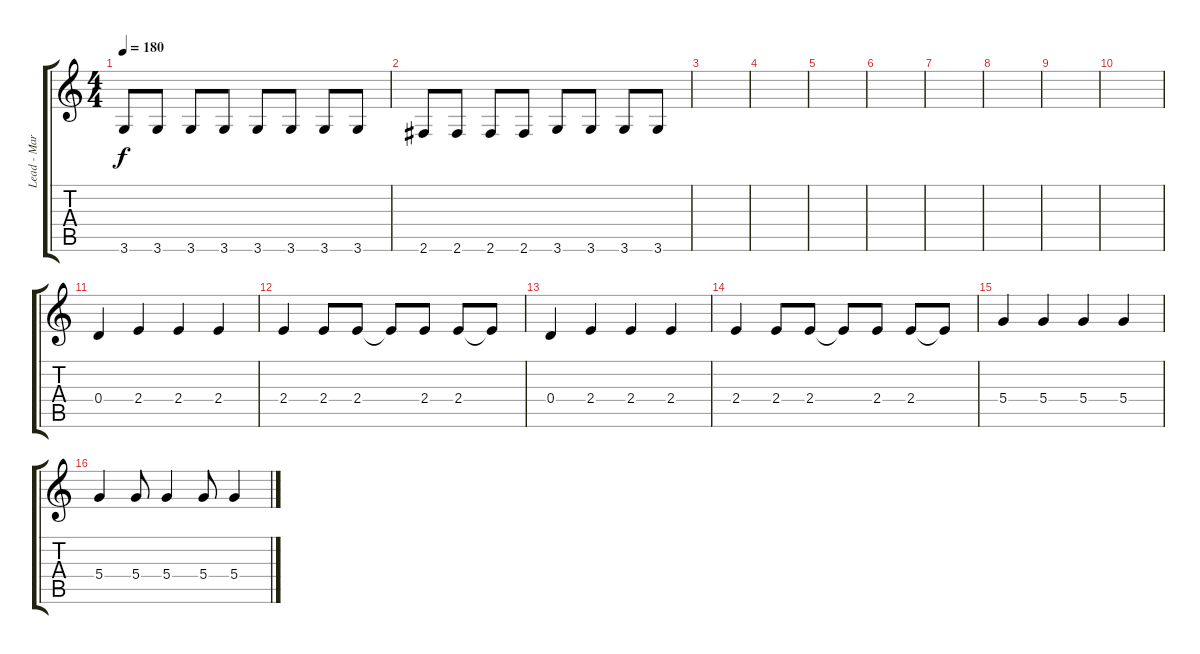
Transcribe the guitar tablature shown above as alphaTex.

\track ("Lead - Marc" "Lead - Mar") {instrument distortionguitar}
\staff {score tabs}
\tuning (E4 B3 G3 D3 A2 E2) {hide}
\ts (4 4)
\tempo 180
\clef g2
\ks c
3.6.8{dy f} 3.6.8 3.6.8 3.6.8 3.6.8 3.6.8 3.6.8 3.6.8 |
2.6.8 2.6.8 2.6.8 2.6.8 3.6.8 3.6.8 3.6.8 3.6.8 |
|
|
|
|
|
|
|
|
0.4.4 2.4.4 2.4.4 2.4.4 |
2.4.4 2.4.8 2.4.8 2.4{t}.8 2.4.8 2.4.8 2.4{t}.8 |
0.4.4 2.4.4 2.4.4 2.4.4 |
2.4.4 2.4.8 2.4.8 2.4{t}.8 2.4.8 2.4.8 2.4{t}.8 |
5.4.4 5.4.4 5.4.4 5.4.4 |
5.4.4 5.4.8 5.4.4 5.4.8 5.4.4
